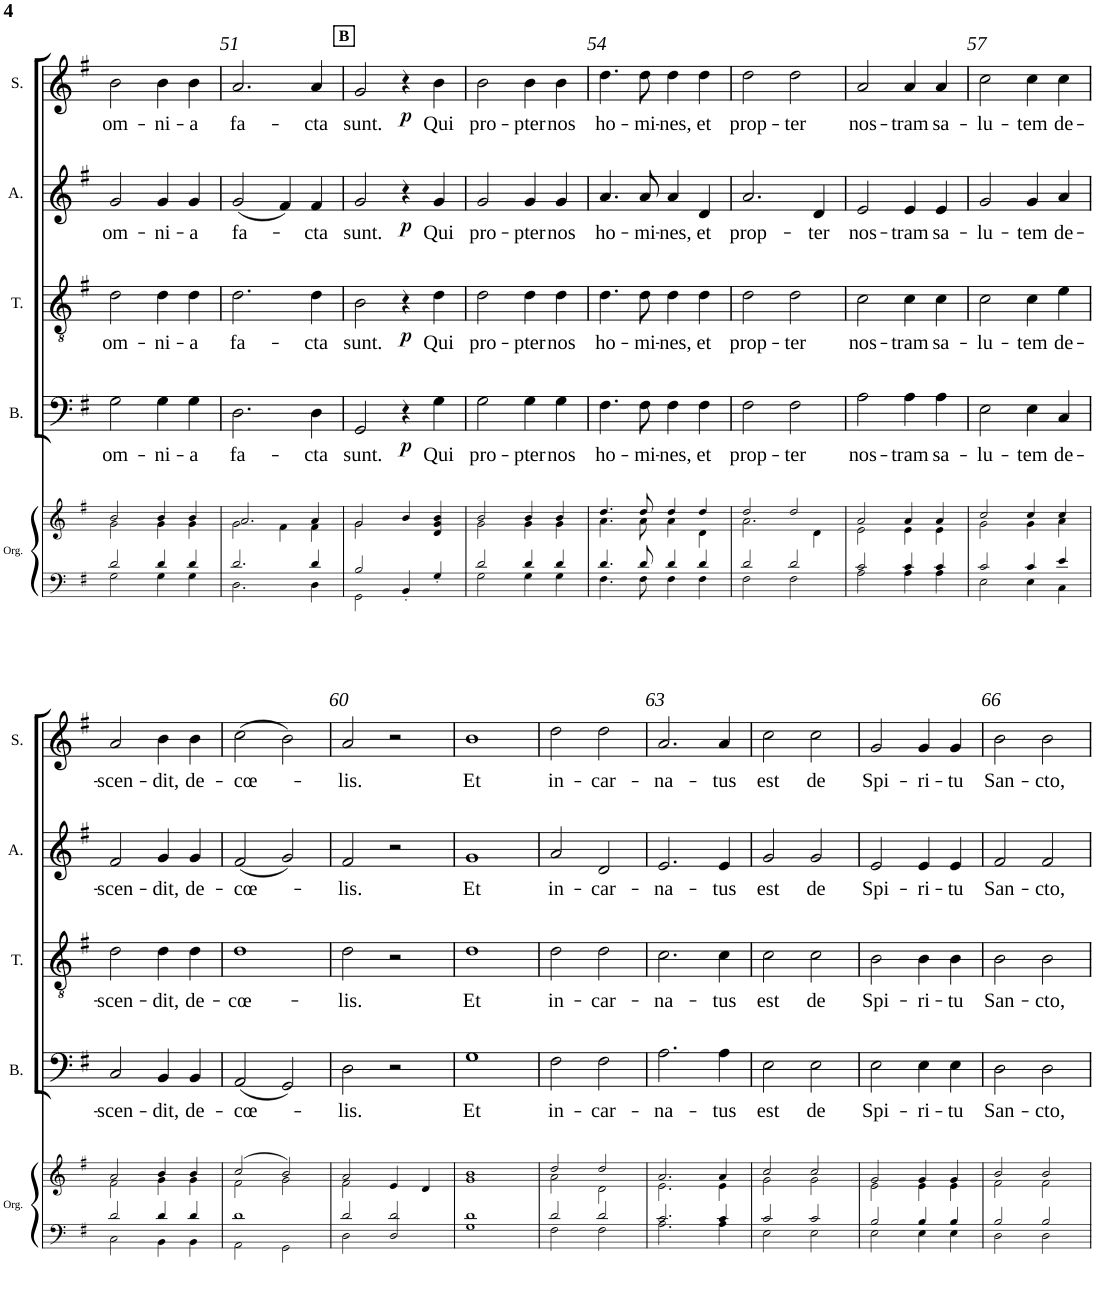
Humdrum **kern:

**kern	**kern	**kern	**text	**dynam	**kern	**text	**dynam	**kern	**text	**dynam	**kern	**text	**dynam
*part5	*part5	*part4	*part4	*part4	*part3	*part3	*part3	*part2	*part2	*part2	*part1	*part1	*part1
*staff6	*staff5	*staff4	*staff4	*staff4	*staff3	*staff3	*staff3	*staff2	*staff2	*staff2	*staff1	*staff1	*staff1
*I"Organ	*	*I"Bass	*	*	*I"Tenor	*	*	*I"Alto	*	*	*I"Soprano	*	*
*I'Org.	*	*I'B.	*	*	*I'T.	*	*	*I'A.	*	*	*I'S.	*	*
!!LO:PB:g=z
*clefF4	*clefG2	*clefF4	*	*	*clefGv2	*	*	*clefG2	*	*	*clefG2	*	*
*k[f#]	*k[f#]	*k[f#]	*	*	*k[f#]	*	*	*k[f#]	*	*	*k[f#]	*	*
*M2/2	*M2/2	*M2/2	*	*	*M2/2	*	*	*M2/2	*	*	*M2/2	*	*
*met(c|)	*met(c|)	*met(c|)	*	*	*met(c|)	*	*	*met(c|)	*	*	*met(c|)	*	*
=50	=50	=50	=50	=50	=50	=50	=50	=50	=50	=50	=50	=50	=50
*^	*^	*	*	*	*	*	*	*	*	*	*	*	*
!	!	!	!	!	!LO:LY:b	!	!	!LO:LY:b	!	!	!LO:LY:b	!	!	!LO:LY:b	!
2d/	2G\	2b/	2g\	2G\	om-	.	2d\	om-	.	2g/	om-	.	2b\	om-	.
!	!	!	!	!	!LO:LY:b	!	!	!LO:LY:b	!	!	!LO:LY:b	!	!	!LO:LY:b	!
4d/	4G\	4b/	4g\	4G\	-ni-	.	4d\	-ni-	.	4g/	-ni-	.	4b\	-ni-	.
!	!	!	!	!	!LO:LY:b	!	!	!LO:LY:b	!	!	!LO:LY:b	!	!	!LO:LY:b	!
4d/	4G\	4b/	4g\	4G\	-a	.	4d\	-a	.	4g/	-a	.	4b\	-a	.
=51	=51	=51	=51	=51	=51	=51	=51	=51	=51	=51	=51	=51	=51	=51	=51
!	!	!	!	!	!LO:LY:b	!	!	!LO:LY:b	!	!	!LO:LY:b	!	!	!LO:LY:b	!
2.d/	2.D\	2.a/	2g\	2.D\	fa-	.	2.d\	fa-	.	(<2g/	fa-	.	2.a/	fa-	.
.	.	.	4f#\	.	.	.	.	.	.	4f#/)	.	.	.	.	.
!	!	!	!	!	!LO:LY:b	!	!	!LO:LY:b	!	!	!LO:LY:b	!	!	!LO:LY:b	!
4d/	4D\	4a/	4f#\	4D\	-cta	.	4d\	-cta	.	4f#/	-cta	.	4a/	-cta	.
!!LO:REH:place=s1:a:B:cj:t=B
=52	=52	=52	=52	=52	=52	=52	=52	=52	=52	=52	=52	=52	=52	=52	=52
!	!	!	!	!	!LO:LY:b	!	!	!LO:LY:b	!	!	!LO:LY:b	!	!	!LO:LY:b	!
2B/	2GG\	2g/	2g\	2GG/	sunt.	.	2B\	sunt.	.	2g/	sunt.	.	2g/	sunt.	.
!	!	!	!	!	!	!LO:DY:b	!	!	!LO:DY:b	!	!	!LO:DY:b	!	!	!LO:DY:b
4BB'/	2ryy	4b/	2ryy	4r	.	p	4r	.	p	4r	.	p	4r	.	p
!	!	!	!	!	!LO:LY:b	!	!	!LO:LY:b	!	!	!LO:LY:b	!	!	!LO:LY:b	!
4G'/	.	4d/ 4g/ 4b/	.	4G\	Qui	.	4d\	Qui	.	4g/	Qui	.	4b\	Qui	.
=53	=53	=53	=53	=53	=53	=53	=53	=53	=53	=53	=53	=53	=53	=53	=53
!	!	!	!	!	!LO:LY:b	!	!	!LO:LY:b	!	!	!LO:LY:b	!	!	!LO:LY:b	!
2d/	2G\	2b/	2g\	2G\	pro-	.	2d\	pro-	.	2g/	pro-	.	2b\	pro-	.
!	!	!	!	!	!LO:LY:b	!	!	!LO:LY:b	!	!	!LO:LY:b	!	!	!LO:LY:b	!
4d/	4G\	4b/	4g\	4G\	-pter	.	4d\	-pter	.	4g/	-pter	.	4b\	-pter	.
!	!	!	!	!	!LO:LY:b	!	!	!LO:LY:b	!	!	!LO:LY:b	!	!	!LO:LY:b	!
4d/	4G\	4b/	4g\	4G\	nos	.	4d\	nos	.	4g/	nos	.	4b\	nos	.
=54	=54	=54	=54	=54	=54	=54	=54	=54	=54	=54	=54	=54	=54	=54	=54
!	!	!	!	!	!LO:LY:b	!	!	!LO:LY:b	!	!	!LO:LY:b	!	!	!LO:LY:b	!
4.d/	4.F#\	4.dd/	4.a\	4.F#\	ho-	.	4.d\	ho-	.	4.a/	ho-	.	4.dd\	ho-	.
!	!	!	!	!	!LO:LY:b	!	!	!LO:LY:b	!	!	!LO:LY:b	!	!	!LO:LY:b	!
8d/	8F#\	8dd/	8a\	8F#\	-mi-	.	8d\	-mi-	.	8a/	-mi-	.	8dd\	-mi-	.
!	!	!	!	!	!LO:LY:b	!	!	!LO:LY:b	!	!	!LO:LY:b	!	!	!LO:LY:b	!
4d/	4F#\	4dd/	4a\	4F#\	-nes,	.	4d\	-nes,	.	4a/	-nes,	.	4dd\	-nes,	.
!	!	!	!	!	!LO:LY:b	!	!	!LO:LY:b	!	!	!LO:LY:b	!	!	!LO:LY:b	!
4d/	4F#\	4dd/	4d\	4F#\	et	.	4d\	et	.	4d/	et	.	4dd\	et	.
=55	=55	=55	=55	=55	=55	=55	=55	=55	=55	=55	=55	=55	=55	=55	=55
!	!	!	!	!	!LO:LY:b	!	!	!LO:LY:b	!	!	!LO:LY:b	!	!	!LO:LY:b	!
2d/	2F#\	2dd/	2.a\	2F#\	prop-	.	2d\	prop-	.	2.a/	prop-	.	2dd\	prop-	.
!	!	!	!	!	!LO:LY:b	!	!	!LO:LY:b	!	!	!	!	!	!LO:LY:b	!
2d/	2F#\	2dd/	.	2F#\	-ter	.	2d\	-ter	.	.	.	.	2dd\	-ter	.
!	!	!	!	!	!	!	!	!	!	!	!LO:LY:b	!	!	!	!
.	.	.	4d\	.	.	.	.	.	.	4d/	-ter	.	.	.	.
=56	=56	=56	=56	=56	=56	=56	=56	=56	=56	=56	=56	=56	=56	=56	=56
!	!	!	!	!	!LO:LY:b	!	!	!LO:LY:b	!	!	!LO:LY:b	!	!	!LO:LY:b	!
2c/	2A\	2a/	2e\	2A\	nos-	.	2c\	nos-	.	2e/	nos-	.	2a/	nos-	.
!	!	!	!	!	!LO:LY:b	!	!	!LO:LY:b	!	!	!LO:LY:b	!	!	!LO:LY:b	!
4c/	4A\	4a/	4e\	4A\	-tram	.	4c\	-tram	.	4e/	-tram	.	4a/	-tram	.
!	!	!	!	!	!LO:LY:b	!	!	!LO:LY:b	!	!	!LO:LY:b	!	!	!LO:LY:b	!
4c/	4A\	4a/	4e\	4A\	sa-	.	4c\	sa-	.	4e/	sa-	.	4a/	sa-	.
=57	=57	=57	=57	=57	=57	=57	=57	=57	=57	=57	=57	=57	=57	=57	=57
!	!	!	!	!	!LO:LY:b	!	!	!LO:LY:b	!	!	!LO:LY:b	!	!	!LO:LY:b	!
2c/	2E\	2cc/	2g\	2E\	-lu-	.	2c\	-lu-	.	2g/	-lu-	.	2cc\	-lu-	.
!	!	!	!	!	!LO:LY:b	!	!	!LO:LY:b	!	!	!LO:LY:b	!	!	!LO:LY:b	!
4c/	4E\	4cc/	4g\	4E\	-tem	.	4c\	-tem	.	4g/	-tem	.	4cc\	-tem	.
!	!	!	!	!	!LO:LY:b	!	!	!LO:LY:b	!	!	!LO:LY:b	!	!	!LO:LY:b	!
4e/	4C\	4cc/	4a\	4C/	de-	.	4e\	de-	.	4a/	de-	.	4cc\	de-	.
!!LO:LB:g=z
=58	=58	=58	=58	=58	=58	=58	=58	=58	=58	=58	=58	=58	=58	=58	=58
!	!	!	!	!	!LO:LY:b	!	!	!LO:LY:b	!	!	!LO:LY:b	!	!	!LO:LY:b	!
2d/	2C\	2a/	2f#\	2C/	-scen-	.	2d\	-scen-	.	2f#/	-scen-	.	2a/	-scen-	.
!	!	!	!	!	!LO:LY:b	!	!	!LO:LY:b	!	!	!LO:LY:b	!	!	!LO:LY:b	!
4d/	4BB\	4b/	4g\	4BB/	-dit,	.	4d\	-dit,	.	4g/	-dit,	.	4b\	-dit,	.
!	!	!	!	!	!LO:LY:b	!	!	!LO:LY:b	!	!	!LO:LY:b	!	!	!LO:LY:b	!
4d/	4BB\	4b/	4g\	4BB/	de-	.	4d\	de-	.	4g/	de-	.	4b\	de-	.
=59	=59	=59	=59	=59	=59	=59	=59	=59	=59	=59	=59	=59	=59	=59	=59
!	!	!	!	!	!LO:LY:b	!	!	!LO:LY:b	!	!	!LO:LY:b	!	!	!LO:LY:b	!
1d	2AA\	(>2cc/	2f#\	(<2AA/	-cœ-	.	1d	-cœ-	.	(<2f#/	-cœ-	.	(>2cc\	-cœ-	.
.	2GG\	2b/)	2g\	2GG/)	.	.	.	.	.	2g/)	.	.	2b\)	.	.
=60	=60	=60	=60	=60	=60	=60	=60	=60	=60	=60	=60	=60	=60	=60	=60
!	!	!	!	!	!LO:LY:b	!	!	!LO:LY:b	!	!	!LO:LY:b	!	!	!LO:LY:b	!
2d/	2D\	2a/	2f#\	2D\	-lis.	.	2d\	-lis.	.	2f#/	-lis.	.	2a/	-lis.	.
2D/ 2d/	2ryy	4e/	2ryy	2r	.	.	2r	.	.	2r	.	.	2r	.	.
.	.	4d/	.	.	.	.	.	.	.	.	.	.	.	.	.
=61	=61	=61	=61	=61	=61	=61	=61	=61	=61	=61	=61	=61	=61	=61	=61
!	!	!	!	!	!LO:LY:b	!	!	!LO:LY:b	!	!	!LO:LY:b	!	!	!LO:LY:b	!
1d	1G	1b	1g	1G	-Et	.	1d	-Et	.	1g	Et	.	1b	Et	.
=62	=62	=62	=62	=62	=62	=62	=62	=62	=62	=62	=62	=62	=62	=62	=62
!	!	!	!	!	!LO:LY:b	!	!	!LO:LY:b	!	!	!LO:LY:b	!	!	!LO:LY:b	!
2d/	2F#\	2dd/	2a\	2F#\	in-	.	2d\	in-	.	2a/	in-	.	2dd\	in-	.
!	!	!	!	!	!LO:LY:b	!	!	!LO:LY:b	!	!	!LO:LY:b	!	!	!LO:LY:b	!
2d/	2F#\	2dd/	2d\	2F#\	-car-	.	2d\	-car-	.	2d/	-car-	.	2dd\	-car-	.
=63	=63	=63	=63	=63	=63	=63	=63	=63	=63	=63	=63	=63	=63	=63	=63
!	!	!	!	!	!LO:LY:b	!	!	!LO:LY:b	!	!	!LO:LY:b	!	!	!LO:LY:b	!
2.c/	2.A\	2.a/	2.e\	2.A\	-na-	.	2.c\	-na-	.	2.e/	-na-	.	2.a/	-na-	.
!	!	!	!	!	!LO:LY:b	!	!	!LO:LY:b	!	!	!LO:LY:b	!	!	!LO:LY:b	!
4c/	4A\	4a/	4e\	4A\	-tus	.	4c\	-tus	.	4e/	-tus	.	4a/	-tus	.
=64	=64	=64	=64	=64	=64	=64	=64	=64	=64	=64	=64	=64	=64	=64	=64
!	!	!	!	!	!LO:LY:b	!	!	!LO:LY:b	!	!	!LO:LY:b	!	!	!LO:LY:b	!
2c/	2E\	2cc/	2g\	2E\	est	.	2c\	est	.	2g/	est	.	2cc\	est	.
!	!	!	!	!	!LO:LY:b	!	!	!LO:LY:b	!	!	!LO:LY:b	!	!	!LO:LY:b	!
2c/	2E\	2cc/	2g\	2E\	de	.	2c\	de	.	2g/	de	.	2cc\	de	.
=65	=65	=65	=65	=65	=65	=65	=65	=65	=65	=65	=65	=65	=65	=65	=65
!	!	!	!	!	!LO:LY:b	!	!	!LO:LY:b	!	!	!LO:LY:b	!	!	!LO:LY:b	!
2B/	2E\	2g/	2e\	2E\	Spi-	.	2B\	Spi-	.	2e/	Spi-	.	2g/	Spi-	.
!	!	!	!	!	!LO:LY:b	!	!	!LO:LY:b	!	!	!LO:LY:b	!	!	!LO:LY:b	!
4B/	4E\	4g/	4e\	4E\	-ri-	.	4B\	-ri-	.	4e/	-ri-	.	4g/	-ri-	.
!	!	!	!	!	!LO:LY:b	!	!	!LO:LY:b	!	!	!LO:LY:b	!	!	!LO:LY:b	!
4B/	4E\	4g/	4e\	4E\	-tu	.	4B\	-tu	.	4e/	-tu	.	4g/	-tu	.
=66	=66	=66	=66	=66	=66	=66	=66	=66	=66	=66	=66	=66	=66	=66	=66
!	!	!	!	!	!LO:LY:b	!	!	!LO:LY:b	!	!	!LO:LY:b	!	!	!LO:LY:b	!
2B/	2D\	2b/	2f#\	2D\	San-	.	2B\	San-	.	2f#/	San-	.	2b\	San-	.
!	!	!	!	!	!LO:LY:b	!	!	!LO:LY:b	!	!	!LO:LY:b	!	!	!LO:LY:b	!
2B/	2D\	2b/	2f#\	2D\	-cto,	.	2B\	-cto,	.	2f#/	-cto,	.	2b\	-cto,	.
*v	*v	*	*	*	*	*	*	*	*	*	*	*	*	*	*
*	*v	*v	*	*	*	*	*	*	*	*	*	*	*	*
=	=	=	=	=	=	=	=	=	=	=	=	=	=
*-	*-	*-	*-	*-	*-	*-	*-	*-	*-	*-	*-	*-	*-
